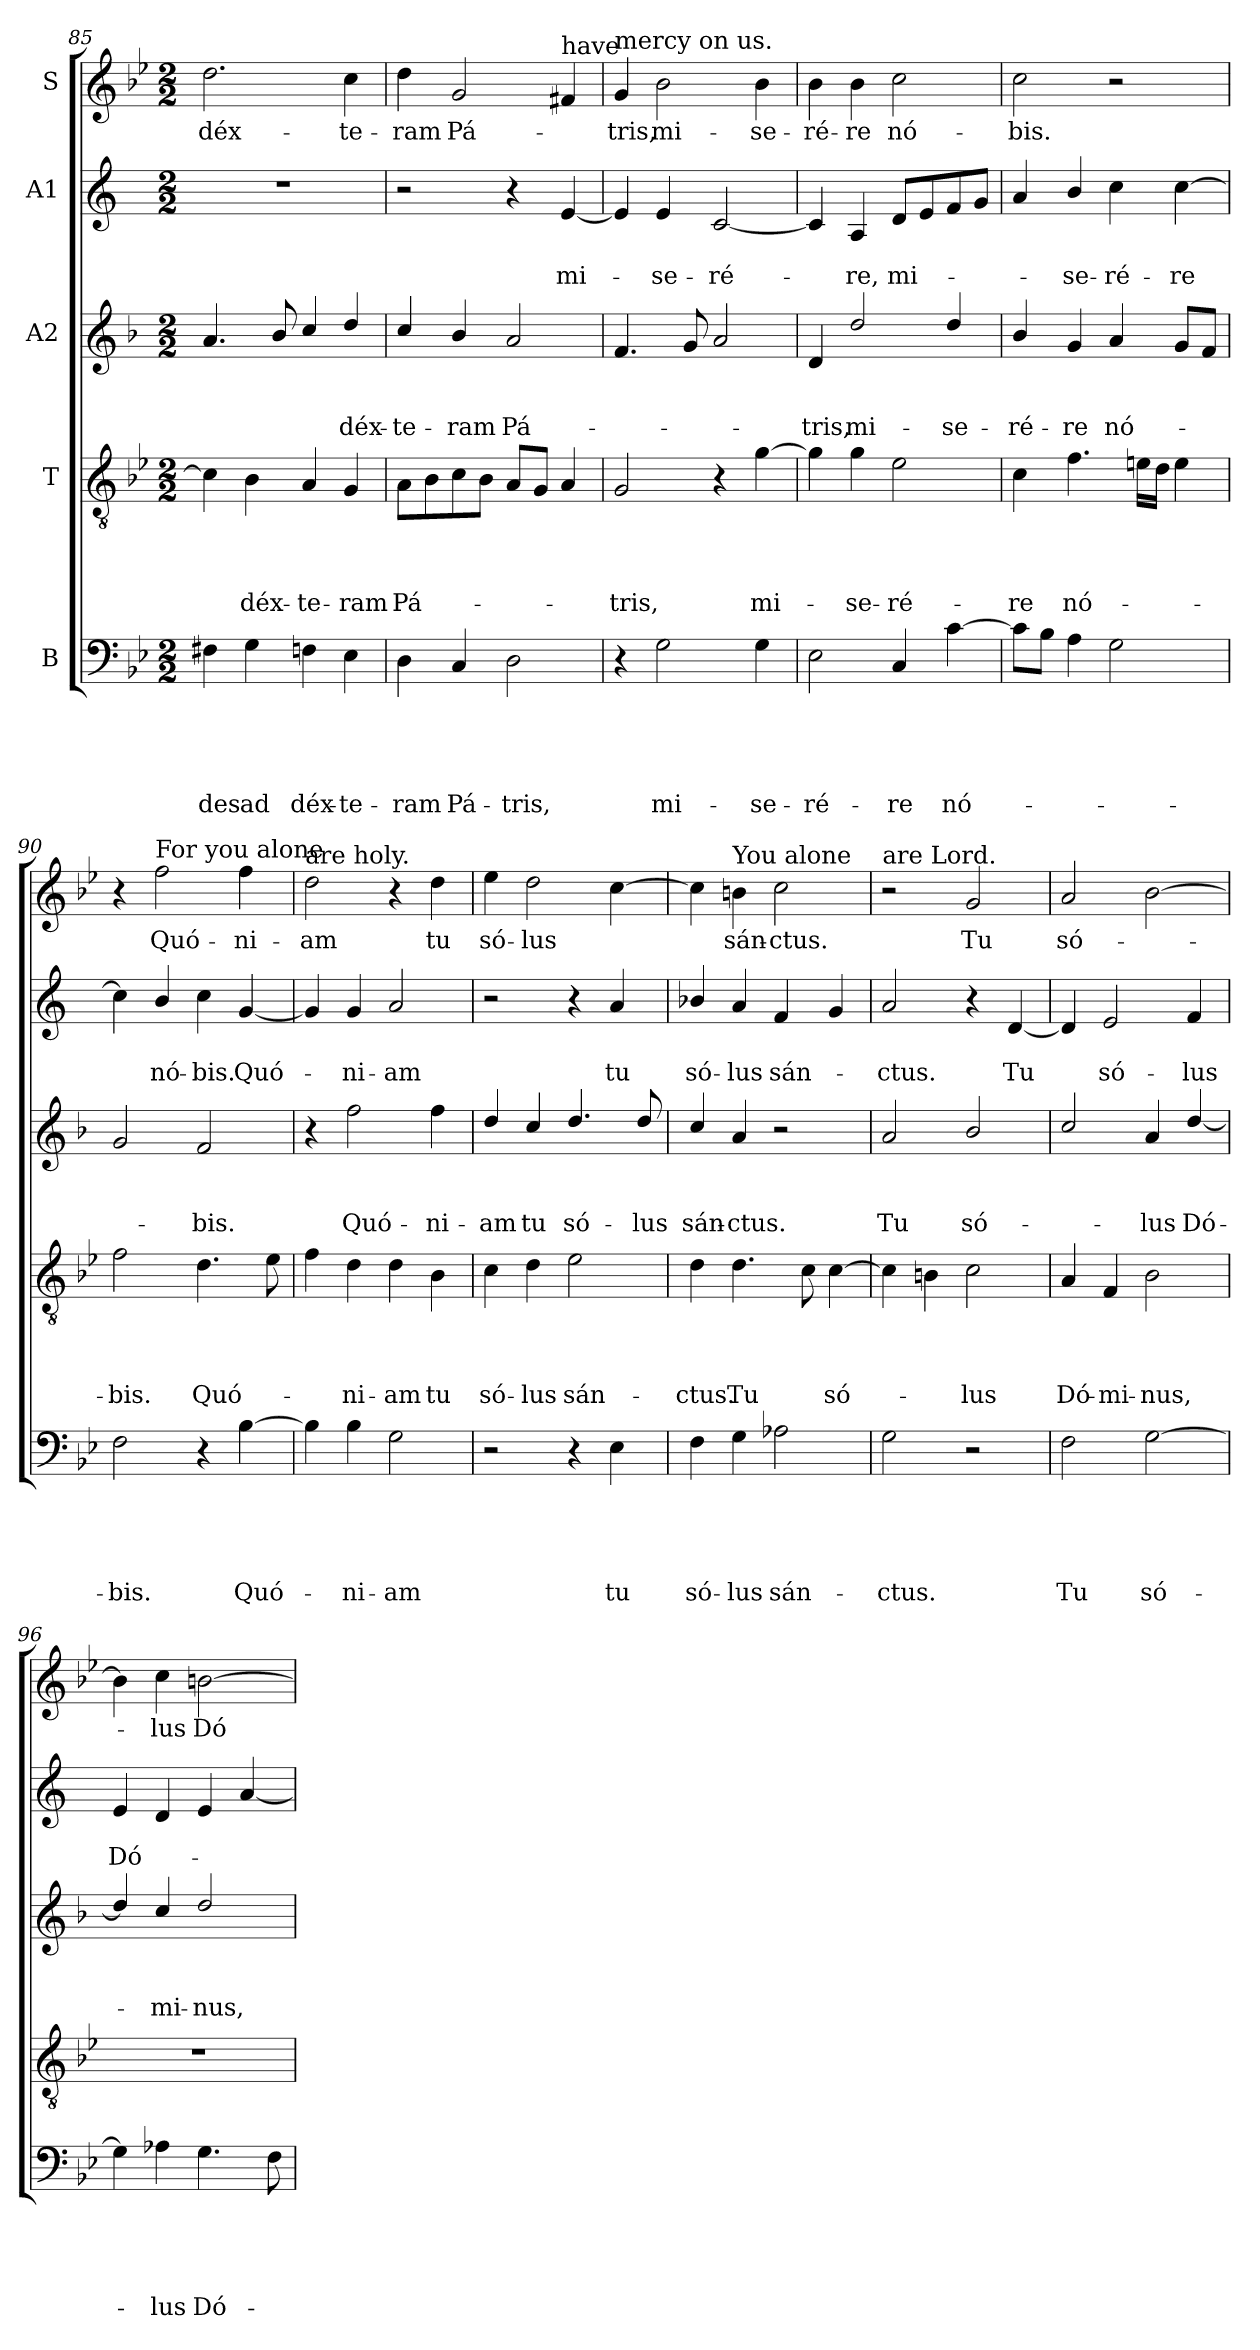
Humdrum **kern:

**kern	**text	**text	**text	**text	**text	**kern	**text	**text	**text	**text	**kern	**text	**text	**text	**kern	**text	**text	**kern	**text
*part5	*part5	*part5	*part5	*part5	*part5	*part4	*part4	*part4	*part4	*part4	*part3	*part3	*part3	*part3	*part2	*part2	*part2	*part1	*part1
*staff5	*staff5	*staff5	*staff5	*staff5	*staff5	*staff4	*staff4	*staff4	*staff4	*staff4	*staff3	*staff3	*staff3	*staff3	*staff2	*staff2	*staff2	*staff1	*staff1
*I"B	*	*	*	*	*	*I"T	*	*	*	*	*I"A2	*	*	*	*I"A1	*	*	*I"S	*
!!LO:LB:g=z
*clefF4	*	*	*	*	*	*clefGv2	*	*	*	*	*clefG2	*	*	*	*clefG2	*	*	*clefG2	*
*	*	*	*	*	*	*	*	*	*	*	*ITrd4c7	*	*	*	*ITrd1c2	*	*	*	*
*k[b-e-]	*	*	*	*	*	*k[b-e-]	*	*	*	*	*k[b-e-]	*	*	*	*k[b-e-]	*	*	*k[b-e-]	*
*B-:	*	*	*	*	*	*B-:	*	*	*	*	*B-:	*	*	*	*B-:	*	*	*B-:	*
*M2/2	*	*	*	*	*	*M2/2	*	*	*	*	*M2/2	*	*	*	*M2/2	*	*	*M2/2	*
=85	=85	=85	=85	=85	=85	=85	=85	=85	=85	=85	=85	=85	=85	=85	=85	=85	=85	=85	=85
!	!	!	!	!	!LO:LY:b	!	!	!	!	!	!	!	!	!	!	!	!	!	!LO:LY:b
4F#X\	.	.	.	.	-des	4c\]	.	.	.	.	4.d/	.	.	.	1r	.	.	2.dd\	déx-
!	!	!	!	!	!LO:LY:b	!	!	!	!	!LO:LY:b	!	!	!	!	!	!	!	!	!
4G\	.	.	.	.	ad	4B-\	.	.	.	déx-	.	.	.	.	.	.	.	.	.
.	.	.	.	.	.	.	.	.	.	.	8e-/	.	.	.	.	.	.	.	.
!	!	!	!	!	!LO:LY:b	!	!	!	!	!LO:LY:b	!	!	!	!	!	!	!	!	!
4F\	.	.	.	.	déx-	4A/	.	.	.	-te-	4f/	.	.	.	.	.	.	.	.
!	!	!	!	!	!LO:LY:b	!	!	!	!	!LO:LY:b	!	!	!	!LO:LY:b	!	!	!	!	!LO:LY:b
4E-\	.	.	.	.	-te-	4G/	.	.	.	-ram	4g/	.	.	déx-	.	.	.	4cc\	-te-
=86	=86	=86	=86	=86	=86	=86	=86	=86	=86	=86	=86	=86	=86	=86	=86	=86	=86	=86	=86
!	!	!	!	!	!LO:LY:b	!	!	!	!	!LO:LY:b	!	!	!	!LO:LY:b	!	!	!	!	!LO:LY:b
4D\	.	.	.	.	-ram	8A\L	.	.	.	Pá-	4f/	.	.	-te-	2r	.	.	4dd\	-ram
.	.	.	.	.	.	8B-\	.	.	.	.	.	.	.	.	.	.	.	.	.
!	!	!	!	!	!LO:LY:b	!	!	!	!	!	!	!	!	!LO:LY:b	!	!	!	!	!LO:LY:b
4C/	.	.	.	.	Pá-	8c\	.	.	.	.	4e-/	.	.	-ram	.	.	.	2g/	Pá-
.	.	.	.	.	.	8B-\J	.	.	.	.	.	.	.	.	.	.	.	.	.
!	!	!	!	!	!LO:LY:b	!	!	!	!	!	!	!	!	!LO:LY:b	!	!	!	!	!
2D\	.	.	.	.	-tris,	8A/L	.	.	.	.	2d/	.	.	Pá-	4r	.	.	.	.
.	.	.	.	.	.	8G/J	.	.	.	.	.	.	.	.	.	.	.	.	.
!	!	!	!	!	!	!	!	!	!	!	!	!	!	!	!	!	!	!LO:TX:a:t=have	!
!	!	!	!	!	!	!	!	!	!	!	!	!	!	!	!	!	!LO:LY:b	!	!
.	.	.	.	.	.	4A/	.	.	.	.	.	.	.	.	[4d/	.	mi-	4f#X/	.
=87	=87	=87	=87	=87	=87	=87	=87	=87	=87	=87	=87	=87	=87	=87	=87	=87	=87	=87	=87
!	!	!	!	!	!	!	!	!	!	!	!	!	!	!	!	!	!	!LO:TX:a:t=mercy on us.	!
!	!	!	!	!	!	!	!	!	!	!LO:LY:b	!	!	!	!	!	!	!	!	!LO:LY:b
4r	.	.	.	.	.	2G/	.	.	.	-tris,	4.B-/	.	.	.	4d/]	.	.	4g/	-tris,
!	!	!	!	!	!LO:LY:b	!	!	!	!	!	!	!	!	!	!	!	!LO:LY:b	!	!LO:LY:b
2G\	.	.	.	.	mi-	.	.	.	.	.	.	.	.	.	4d/	.	-se-	2b-\	mi-
.	.	.	.	.	.	.	.	.	.	.	8c/	.	.	.	.	.	.	.	.
!	!	!	!	!	!	!	!	!	!	!	!	!	!	!	!	!	!LO:LY:b	!	!
.	.	.	.	.	.	4r	.	.	.	.	2d/	.	.	.	[2B-/	.	-ré-	.	.
!	!	!	!	!	!LO:LY:b	!	!	!	!	!LO:LY:b	!	!	!	!	!	!	!	!	!LO:LY:b
4G\	.	.	.	.	-se-	[4g\	.	.	.	mi-	.	.	.	.	.	.	.	4b-\	-se-
=88	=88	=88	=88	=88	=88	=88	=88	=88	=88	=88	=88	=88	=88	=88	=88	=88	=88	=88	=88
!	!	!	!	!	!LO:LY:b	!	!	!	!	!	!	!	!	!LO:LY:b	!	!	!	!	!LO:LY:b
2E-\	.	.	.	.	-ré-	4g\]	.	.	.	.	4G/	.	.	-tris,	4B-/]	.	.	4b-\	-ré-
!	!	!	!	!	!	!	!	!	!	!LO:LY:b	!	!	!	!LO:LY:b	!	!	!LO:LY:b	!	!LO:LY:b
.	.	.	.	.	.	4g\	.	.	.	-se-	2g/	.	.	mi-	4G/	.	-re,	4b-\	-re
!	!	!	!	!	!LO:LY:b	!	!	!	!	!LO:LY:b	!	!	!	!	!	!	!LO:LY:b	!	!LO:LY:b
4C/	.	.	.	.	-re	2e-\	.	.	.	-ré-	.	.	.	.	8c/L	.	mi-	2cc\	nó-
.	.	.	.	.	.	.	.	.	.	.	.	.	.	.	8d/	.	.	.	.
!	!	!	!	!	!LO:LY:b	!	!	!	!	!	!	!	!	!LO:LY:b	!	!	!	!	!
[4c\	.	.	.	.	nó-	.	.	.	.	.	4g/	.	.	-se-	8e-/	.	.	.	.
.	.	.	.	.	.	.	.	.	.	.	.	.	.	.	8f/J	.	.	.	.
=89	=89	=89	=89	=89	=89	=89	=89	=89	=89	=89	=89	=89	=89	=89	=89	=89	=89	=89	=89
!	!	!	!	!	!	!	!	!	!	!LO:LY:b	!	!	!	!LO:LY:b	!	!	!	!	!LO:LY:b
8c\L]	.	.	.	.	.	4c\	.	.	.	-re	4e-/	.	.	-ré-	4g/	.	.	2cc\	-bis.
8B-\J	.	.	.	.	.	.	.	.	.	.	.	.	.	.	.	.	.	.	.
!	!	!	!	!	!	!	!	!	!	!LO:LY:b	!	!	!	!LO:LY:b	!	!	!LO:LY:b	!	!
4A\	.	.	.	.	.	4.f\	.	.	.	nó-	4c/	.	.	-re	4a/	.	-se-	.	.
!	!	!	!	!	!	!	!	!	!	!	!	!	!	!LO:LY:b	!	!	!LO:LY:b	!	!
2G\	.	.	.	.	.	.	.	.	.	.	4d/	.	.	nó-	4b-\	.	-ré-	2r	.
.	.	.	.	.	.	16en\LL	.	.	.	.	.	.	.	.	.	.	.	.	.
.	.	.	.	.	.	16d\JJ	.	.	.	.	.	.	.	.	.	.	.	.	.
!	!	!	!	!	!	!	!	!	!	!	!	!	!	!	!	!	!LO:LY:b	!	!
.	.	.	.	.	.	4e\	.	.	.	.	8c/L	.	.	.	[4b-\	.	-re	.	.
.	.	.	.	.	.	.	.	.	.	.	8B-/J	.	.	.	.	.	.	.	.
!!LO:PB:g=z
=90	=90	=90	=90	=90	=90	=90	=90	=90	=90	=90	=90	=90	=90	=90	=90	=90	=90	=90	=90
!	!	!	!	!	!LO:LY:b	!	!	!	!	!LO:LY:b	!	!	!	!	!	!	!	!	!
2F\	.	.	.	.	-bis.	2f\	.	.	.	-bis.	2c/	.	.	.	4b-\]	.	.	4r	.
!	!	!	!	!	!	!	!	!	!	!	!	!	!	!	!	!	!	!LO:TX:a:t=For you alone	!
!	!	!	!	!	!	!	!	!	!	!	!	!	!	!	!	!	!LO:LY:b	!	!LO:LY:b
.	.	.	.	.	.	.	.	.	.	.	.	.	.	.	4a/	.	nó-	2ff\	Quó-
!	!	!	!	!	!	!	!	!	!	!LO:LY:b	!	!	!	!LO:LY:b	!	!	!LO:LY:b	!	!
4r	.	.	.	.	.	4.d\	.	.	.	Quó-	2B-/	.	.	-bis.	4b-\	.	-bis.	.	.
!	!	!	!	!	!LO:LY:b	!	!	!	!	!	!	!	!	!	!	!	!LO:LY:b	!	!LO:LY:b
[4B-\	.	.	.	.	Quó-	.	.	.	.	.	.	.	.	.	[4f/	.	Quó-	4ff\	-ni-
.	.	.	.	.	.	8e-\	.	.	.	.	.	.	.	.	.	.	.	.	.
=91	=91	=91	=91	=91	=91	=91	=91	=91	=91	=91	=91	=91	=91	=91	=91	=91	=91	=91	=91
!	!	!	!	!	!	!	!	!	!	!	!	!	!	!	!	!	!	!LO:TX:a:t=are holy.	!
!	!	!	!	!	!	!	!	!	!	!	!	!	!	!	!	!	!	!	!LO:LY:b
4B-\]	.	.	.	.	.	4f\	.	.	.	.	4r	.	.	.	4f/]	.	.	2dd\	-am
!	!	!	!	!	!LO:LY:b	!	!	!	!	!LO:LY:b	!	!	!	!LO:LY:b	!	!	!LO:LY:b	!	!
4B-\	.	.	.	.	-ni-	4d\	.	.	.	-ni-	2b-\	.	.	Quó-	4f/	.	-ni-	.	.
!	!	!	!	!	!LO:LY:b	!	!	!	!	!LO:LY:b	!	!	!	!	!	!	!LO:LY:b	!	!
2G\	.	.	.	.	-am	4d\	.	.	.	-am	.	.	.	.	2g/	.	-am	4r	.
!	!	!	!	!	!	!	!	!	!	!LO:LY:b	!	!	!	!LO:LY:b	!	!	!	!	!LO:LY:b
.	.	.	.	.	.	4B-\	.	.	.	tu	4b-\	.	.	-ni-	.	.	.	4dd\	tu
=92	=92	=92	=92	=92	=92	=92	=92	=92	=92	=92	=92	=92	=92	=92	=92	=92	=92	=92	=92
!	!	!	!	!	!	!	!	!	!	!LO:LY:b	!	!	!	!LO:LY:b	!	!	!	!	!LO:LY:b
2r	.	.	.	.	.	4c\	.	.	.	só-	4g/	.	.	-am	2r	.	.	4ee-\	só-
!	!	!	!	!	!	!	!	!	!	!LO:LY:b	!	!	!	!LO:LY:b	!	!	!	!	!LO:LY:b
.	.	.	.	.	.	4d\	.	.	.	-lus	4f/	.	.	tu	.	.	.	2dd\	-lus
!	!	!	!	!	!	!	!	!	!	!LO:LY:b	!	!	!	!LO:LY:b	!	!	!	!	!
4r	.	.	.	.	.	2e-\	.	.	.	sán-	4.g/	.	.	só-	4r	.	.	.	.
!	!	!	!	!	!LO:LY:b	!	!	!	!	!	!	!	!	!	!	!	!LO:LY:b	!	!
4E-\	.	.	.	.	tu	.	.	.	.	.	.	.	.	.	4g/	.	tu	[4cc\	.
!	!	!	!	!	!	!	!	!	!	!	!	!	!	!LO:LY:b	!	!	!	!	!
.	.	.	.	.	.	.	.	.	.	.	8g/	.	.	-lus	.	.	.	.	.
=93	=93	=93	=93	=93	=93	=93	=93	=93	=93	=93	=93	=93	=93	=93	=93	=93	=93	=93	=93
!	!	!	!	!	!LO:LY:b	!	!	!	!	!LO:LY:b	!	!	!	!LO:LY:b	!	!	!LO:LY:b	!	!
4F\	.	.	.	.	só-	4d\	.	.	.	-ctus.	4f/	.	.	sán-	4a-X/	.	só-	4cc\]	.
!	!	!	!	!	!	!	!	!	!	!	!	!	!	!	!	!	!	!LO:TX:a:t=You alone	!
!	!	!	!	!	!LO:LY:b	!	!	!	!	!LO:LY:b	!	!	!	!LO:LY:b	!	!	!LO:LY:b	!	!LO:LY:b
4G\	.	.	.	.	-lus	4.d\	.	.	.	Tu	4d/	.	.	-ctus.	4g/	.	-lus	4bn\	sán-
!	!	!	!	!	!LO:LY:b	!	!	!	!	!	!	!	!	!	!	!	!LO:LY:b	!	!LO:LY:b
2A-X\	.	.	.	.	sán-	.	.	.	.	.	2r	.	.	.	4e-/	.	sán-	2cc\	-ctus.
.	.	.	.	.	.	8c\	.	.	.	.	.	.	.	.	.	.	.	.	.
!	!	!	!	!	!	!	!	!	!	!LO:LY:b	!	!	!	!	!	!	!	!	!
.	.	.	.	.	.	[4c\	.	.	.	só-	.	.	.	.	4f/	.	.	.	.
=94	=94	=94	=94	=94	=94	=94	=94	=94	=94	=94	=94	=94	=94	=94	=94	=94	=94	=94	=94
!	!	!	!	!	!	!	!	!	!	!	!	!	!	!	!	!	!	!LO:TX:a:t=are Lord.	!
!	!	!	!	!	!LO:LY:b	!	!	!	!	!	!	!	!	!LO:LY:b	!	!	!LO:LY:b	!	!
2G\	.	.	.	.	-ctus.	4c\]	.	.	.	.	2d/	.	.	Tu	2g/	.	-ctus.	2r	.
.	.	.	.	.	.	4Bn\	.	.	.	.	.	.	.	.	.	.	.	.	.
!	!	!	!	!	!	!	!	!	!	!LO:LY:b	!	!	!	!LO:LY:b	!	!	!	!	!LO:LY:b
2r	.	.	.	.	.	2c\	.	.	.	-lus	2e-/	.	.	só-	4r	.	.	2g/	Tu
!	!	!	!	!	!	!	!	!	!	!	!	!	!	!	!	!	!LO:LY:b	!	!
.	.	.	.	.	.	.	.	.	.	.	.	.	.	.	[4c/	.	Tu	.	.
=95	=95	=95	=95	=95	=95	=95	=95	=95	=95	=95	=95	=95	=95	=95	=95	=95	=95	=95	=95
!	!	!	!	!	!LO:LY:b	!	!	!	!	!LO:LY:b	!	!	!	!	!	!	!	!	!LO:LY:b
2F\	.	.	.	.	Tu	4A/	.	.	.	Dó-	2f/	.	.	.	4c/]	.	.	2a/	só-
!	!	!	!	!	!	!	!	!	!	!LO:LY:b	!	!	!	!	!	!	!LO:LY:b	!	!
.	.	.	.	.	.	4F/	.	.	.	-mi-	.	.	.	.	2d/	.	só-	.	.
!	!	!	!	!	!LO:LY:b	!	!	!	!	!LO:LY:b	!	!	!	!LO:LY:b	!	!	!	!	!
[2G\	.	.	.	.	só-	2B-\	.	.	.	-nus,	4d/	.	.	-lus	.	.	.	[2b-\	.
!	!	!	!	!	!	!	!	!	!	!	!	!	!	!LO:LY:b	!	!	!LO:LY:b	!	!
.	.	.	.	.	.	.	.	.	.	.	[4g/	.	.	Dó-	4e-/	.	-lus	.	.
!!LO:LB:g=z
=96	=96	=96	=96	=96	=96	=96	=96	=96	=96	=96	=96	=96	=96	=96	=96	=96	=96	=96	=96
!	!	!	!	!	!	!	!	!	!	!	!	!	!	!	!	!	!LO:LY:b	!	!
4G\]	.	.	.	.	.	1r	.	.	.	.	4g/]	.	.	.	4d/	.	Dó-	4b-\]	.
!	!	!	!	!	!LO:LY:b	!	!	!	!	!	!	!	!	!LO:LY:b	!	!	!	!	!LO:LY:b
4A-X\	.	.	.	.	-lus	.	.	.	.	.	4f/	.	.	-mi-	4c/	.	.	4cc\	-lus
!	!	!	!	!	!LO:LY:b	!	!	!	!	!	!	!	!	!LO:LY:b	!	!	!	!	!LO:LY:b
4.G\	.	.	.	.	Dó-	.	.	.	.	.	2g/	.	.	-nus,	4d/	.	.	[2bn\	Dó-
.	.	.	.	.	.	.	.	.	.	.	.	.	.	.	[4g/	.	.	.	.
8F\	.	.	.	.	.	.	.	.	.	.	.	.	.	.	.	.	.	.	.
=	=	=	=	=	=	=	=	=	=	=	=	=	=	=	=	=	=	=	=
*-	*-	*-	*-	*-	*-	*-	*-	*-	*-	*-	*-	*-	*-	*-	*-	*-	*-	*-	*-
